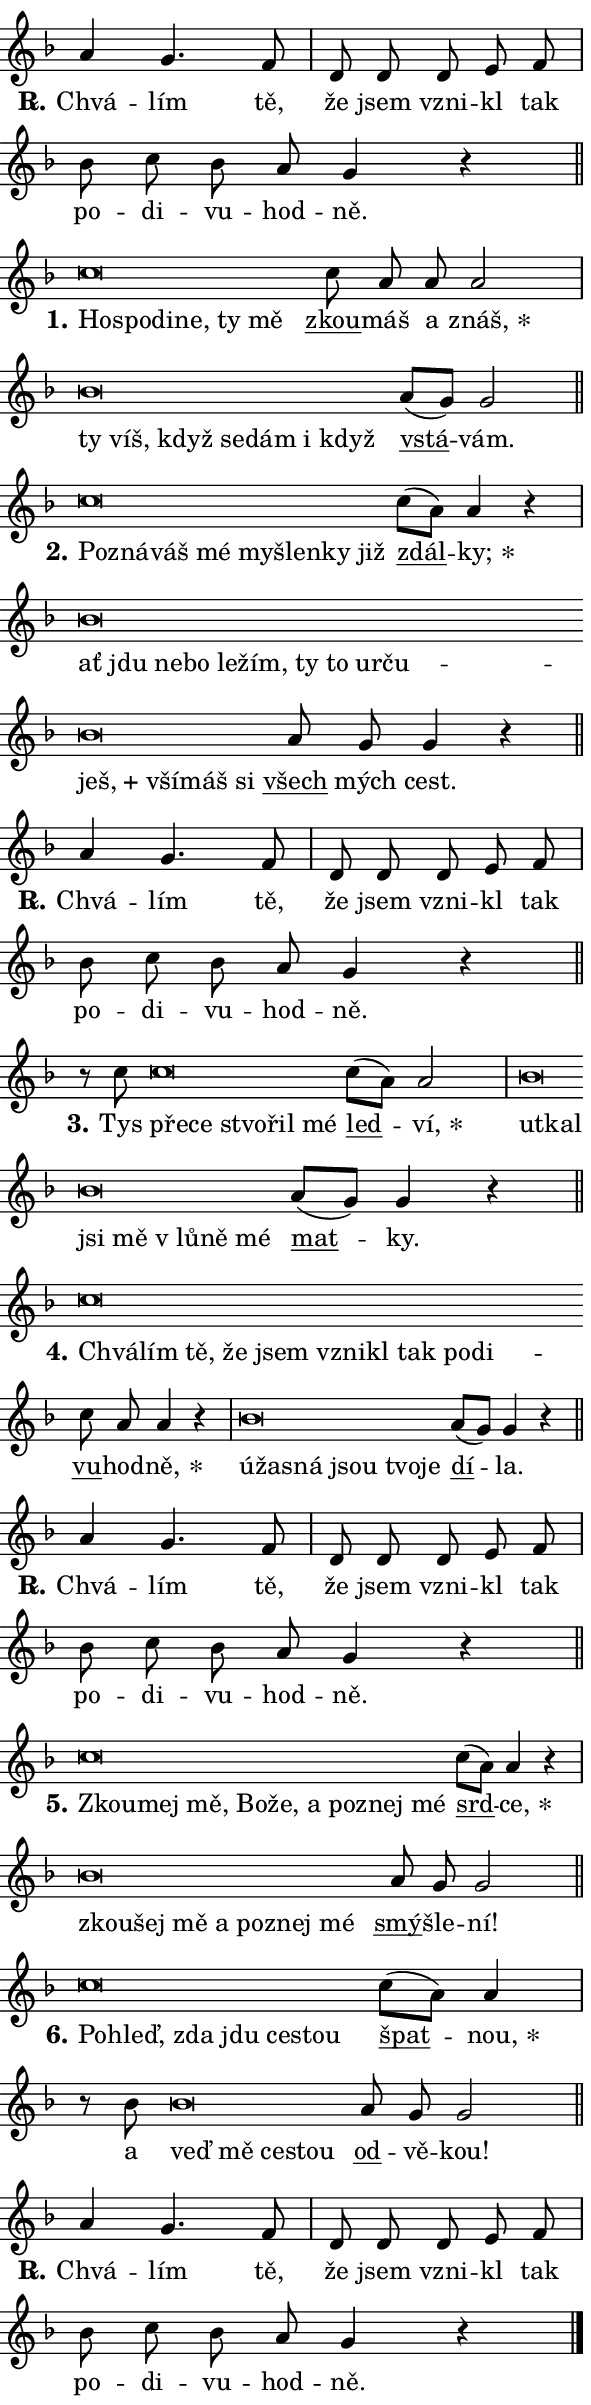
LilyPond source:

\version "2.24.0"
\header { tagline = "" }
\paper {
  indent = 0\cm
  top-margin = 0\cm
  right-margin = 0.13\cm % to fit lyric hyphens
  bottom-margin = 0\cm
  left-margin = 0\cm
  paper-width = 10\cm
  page-breaking = #ly:one-page-breaking
  system-system-spacing.basic-distance = #11
  score-system-spacing.basic-distance = #11
  ragged-last = ##f
}


%% Author: Thomas Morley
%% https://lists.gnu.org/archive/html/lilypond-user/2020-05/msg00002.html
#(define (line-position grob)
"Returns position of @var[grob} in current system:
   @code{'start}, if at first time-step
   @code{'end}, if at last time-step
   @code{'middle} otherwise
"
  (let* ((col (ly:item-get-column grob))
         (ln (ly:grob-object col 'left-neighbor))
         (rn (ly:grob-object col 'right-neighbor))
         (col-to-check-left (if (ly:grob? ln) ln col))
         (col-to-check-right (if (ly:grob? rn) rn col))
         (break-dir-left
           (and
             (ly:grob-property col-to-check-left 'non-musical #f)
             (ly:item-break-dir col-to-check-left)))
         (break-dir-right
           (and
             (ly:grob-property col-to-check-right 'non-musical #f)
             (ly:item-break-dir col-to-check-right))))
        (cond ((eqv? 1 break-dir-left) 'start)
              ((eqv? -1 break-dir-right) 'end)
              (else 'middle))))

#(define (tranparent-at-line-position vctor)
  (lambda (grob)
  "Relying on @code{line-position} select the relevant enry from @var{vctor}.
Used to determine transparency,"
    (case (line-position grob)
      ((end) (not (vector-ref vctor 0)))
      ((middle) (not (vector-ref vctor 1)))
      ((start) (not (vector-ref vctor 2))))))

noteHeadBreakVisibility =
#(define-music-function (break-visibility)(vector?)
"Makes @code{NoteHead}s transparent relying on @var{break-visibility}"
#{
  \override NoteHead.transparent =
    #(tranparent-at-line-position break-visibility)
#})

#(define delete-ledgers-for-transparent-note-heads
  (lambda (grob)
    "Reads whether a @code{NoteHead} is transparent.
If so this @code{NoteHead} is removed from @code{'note-heads} from
@var{grob}, which is supposed to be @code{LedgerLineSpanner}.
As a result ledgers are not printed for this @code{NoteHead}"
    (let* ((nhds-array (ly:grob-object grob 'note-heads))
           (nhds-list
             (if (ly:grob-array? nhds-array)
                 (ly:grob-array->list nhds-array)
                 '()))
           ;; Relies on the transparent-property being done before
           ;; Staff.LedgerLineSpanner.after-line-breaking is executed.
           ;; This is fragile ...
           (to-keep
             (remove
               (lambda (nhd)
                 (ly:grob-property nhd 'transparent #f))
               nhds-list)))
      ;; TODO find a better method to iterate over grob-arrays, similiar
      ;; to filter/remove etc for lists
      ;; For now rebuilt from scratch
      (set! (ly:grob-object grob 'note-heads)  '())
      (for-each
        (lambda (nhd)
          (ly:pointer-group-interface::add-grob grob 'note-heads nhd))
        to-keep))))

squashNotes = {
  \override NoteHead.X-extent = #'(-0.2 . 0.2)
  \override NoteHead.Y-extent = #'(-0.75 . 0)
  \override NoteHead.stencil =
    #(lambda (grob)
       (let ((pos (ly:grob-property grob 'staff-position)))
         (begin
           (if (< pos -7) (display "ERROR: Lower brevis then expected\n") (display ""))
           (if (<= pos -6) ly:text-interface::print ly:note-head::print))))
}
unSquashNotes = {
  \revert NoteHead.X-extent
  \revert NoteHead.Y-extent
  \revert NoteHead.stencil
}

hideNotes = \noteHeadBreakVisibility #begin-of-line-visible
unHideNotes = \noteHeadBreakVisibility #all-visible

% work-around for resetting accidentals
% https://lilypond.org/doc/v2.23/Documentation/notation/displaying-rhythms#unmetered-music
cadenzaMeasure = {
  \cadenzaOff
  \partial 1024 s1024
  \cadenzaOn
}

#(define-markup-command (accent layout props text) (markup?)
  "Underline accented syllable"
  (interpret-markup layout props
    #{\markup \override #'(offset . 4.3) \underline { #text }#}))

responsum = \markup \concat {
  "R" \hspace #-1.05 \path #0.1 #'((moveto 0 0.07) (lineto 0.9 0.8)) \hspace #0.05 "."
}

spaceSize = #0.6828661417322834 % exact space size for TeX Gyre Schola

\layout {
  \context {
    \Staff
    \remove "Time_signature_engraver"
    \override LedgerLineSpanner.after-line-breaking = #delete-ledgers-for-transparent-note-heads
  }
  \context {
    \Lyrics {
      \override LyricSpace.minimum-distance = \spaceSize
      \override LyricText.font-name = #"TeX Gyre Schola"
      \override LyricText.font-size = 1
      \override StanzaNumber.font-name = #"TeX Gyre Schola Bold"
      \override StanzaNumber.font-size = 1
    }
  }
  \context {
    \Score 
    \override NoteHead.text =
      #(lambda (grob) 
        (let ((pos (ly:grob-property grob 'staff-position)))
          #{\markup {
            \combine
              \halign #-0.55 \raise #(if (= pos -6) 0 0.5) \override #'(thickness . 2) \draw-line #'(3.2 . 0)
              \musicglyph "noteheads.sM1"
          }#}))
  }
}

% magnetic-lyrics.ily
%
%   written by
%     Jean Abou Samra <jean@abou-samra.fr>
%     Werner Lemberg <wl@gnu.org>
%
%   adapted by
%     Jiri Hon <jiri.hon@gmail.com>
%
% Version 2022-Apr-15

% https://www.mail-archive.com/lilypond-user@gnu.org/msg149350.html

#(define (Left_hyphen_pointer_engraver context)
   "Collect syllable-hyphen-syllable occurrences in lyrics and store
them in properties.  This engraver only looks to the left.  For
example, if the lyrics input is @code{foo -- bar}, it does the
following.

@itemize @bullet
@item
Set the @code{text} property of the @code{LyricHyphen} grob between
@q{foo} and @q{bar} to @code{foo}.

@item
Set the @code{left-hyphen} property of the @code{LyricText} grob with
text @q{foo} to the @code{LyricHyphen} grob between @q{foo} and
@q{bar}.
@end itemize

Use this auxiliary engraver in combination with the
@code{lyric-@/text::@/apply-@/magnetic-@/offset!} hook."
   (let ((hyphen #f)
         (text #f))
     (make-engraver
      (acknowledgers
       ((lyric-syllable-interface engraver grob source-engraver)
        (set! text grob)))
      (end-acknowledgers
       ((lyric-hyphen-interface engraver grob source-engraver)
        ;(when (not (grob::has-interface grob 'lyric-space-interface))
          (set! hyphen grob)));)
      ((stop-translation-timestep engraver)
       (when (and text hyphen)
         (ly:grob-set-object! text 'left-hyphen hyphen))
       (set! text #f)
       (set! hyphen #f)))))

#(define (lyric-text::apply-magnetic-offset! grob)
   "If the space between two syllables is less than the value in
property @code{LyricText@/.details@/.squash-threshold}, move the right
syllable to the left so that it gets concatenated with the left
syllable.

Use this function as a hook for
@code{LyricText@/.after-@/line-@/breaking} if the
@code{Left_@/hyphen_@/pointer_@/engraver} is active."
   (let ((hyphen (ly:grob-object grob 'left-hyphen #f)))
     (when hyphen
       (let ((left-text (ly:spanner-bound hyphen LEFT)))
         (when (grob::has-interface left-text 'lyric-syllable-interface)
           (let* ((common (ly:grob-common-refpoint grob left-text X))
                  (this-x-ext (ly:grob-extent grob common X))
                  (left-x-ext
                   (begin
                     ;; Trigger magnetism for left-text.
                     (ly:grob-property left-text 'after-line-breaking)
                     (ly:grob-extent left-text common X)))
                  ;; `delta` is the gap width between two syllables.
                  (delta (- (interval-start this-x-ext)
                            (interval-end left-x-ext)))
                  (details (ly:grob-property grob 'details))
                  (threshold (assoc-get 'squash-threshold details 0.2)))
             (when (< delta threshold)
               (let* (;; We have to manipulate the input text so that
                      ;; ligatures crossing syllable boundaries are not
                      ;; disabled.  For languages based on the Latin
                      ;; script this is essentially a beautification.
                      ;; However, for non-Western scripts it can be a
                      ;; necessity.
                      (lt (ly:grob-property left-text 'text))
                      (rt (ly:grob-property grob 'text))
                      (is-space (grob::has-interface hyphen 'lyric-space-interface))
                      (space (if is-space " " ""))
                      (extra-delta (if is-space spaceSize 0))
                      ;; Append new syllable.
                      (ltrt-space (if (and (string? lt) (string? rt))
                                (string-append lt space rt)
                                (make-concat-markup (list lt space rt))))
                      ;; Right-align `ltrt` to the right side.
                      (ltrt-space-markup (grob-interpret-markup
                               grob
                               (make-translate-markup
                                (cons (interval-length this-x-ext) 0)
                                (make-right-align-markup ltrt-space)))))
                 (begin
                   ;; Don't print `left-text`.
                   (ly:grob-set-property! left-text 'stencil #f)
                   ;; Set text and stencil (which holds all collected
                   ;; syllables so far) and shift it to the left.
                   (ly:grob-set-property! grob 'text ltrt-space)
                   (ly:grob-set-property! grob 'stencil ltrt-space-markup)
                   (ly:grob-translate-axis! grob (- (- delta extra-delta)) X))))))))))


#(define (lyric-hyphen::displace-bounds-first grob)
   ;; Make very sure this callback isn't triggered too early.
   (let ((left (ly:spanner-bound grob LEFT))
         (right (ly:spanner-bound grob RIGHT)))
     (ly:grob-property left 'after-line-breaking)
     (ly:grob-property right 'after-line-breaking)
     (ly:lyric-hyphen::print grob)))

squashThreshold = #0.4

\layout {
  \context {
    \Lyrics
    \consists #Left_hyphen_pointer_engraver
    \override LyricText.after-line-breaking =
      #lyric-text::apply-magnetic-offset!
    \override LyricHyphen.stencil = #lyric-hyphen::displace-bounds-first
    \override LyricText.details.squash-threshold = \squashThreshold
    \override LyricHyphen.minimum-distance = 0
    \override LyricHyphen.minimum-length = \squashThreshold
  }
}

squashText = \override LyricText.details.squash-threshold = 9999
unSquashText = \override LyricText.details.squash-threshold = \squashThreshold

leftText = \override LyricText.self-alignment-X = #LEFT
unLeftText = \revert LyricText.self-alignment-X

starOffset = #(lambda (grob) 
                (let ((x_offset (ly:self-alignment-interface::aligned-on-x-parent grob)))
                  (if (= x_offset 0) 0 (+ x_offset 1.2))))

star = #(define-music-function (syllable)(string?)
"Append star separator at the end of a syllable"
#{
  \once \override LyricText.X-offset = #starOffset
  \lyricmode { \markup {
    #syllable
    \override #'((font-name . "TeX Gyre Schola Bold")) \hspace #0.2 \lower #0.65 \larger "*"
  } }
#})

starAccent = #(define-music-function (syllable)(string?)
"Append star separator at the end of a syllable and make accent"
#{
  \once \override LyricText.X-offset = #starOffset
  \lyricmode { \markup {
    \accent #syllable
    \override #'((font-name . "TeX Gyre Schola Bold")) \hspace #0.2 \lower #0.65 \larger "*"
  } }
#})

breath = #(define-music-function (syllable)(string?)
"Append breathing indicator at the end of a syllable"
#{
  \lyricmode { \markup { #syllable "+" } }
#})

optionalBreath = #(define-music-function (syllable)(string?)
"Append optional breathing indicator at the end of a syllable"
#{
  \lyricmode { \markup { #syllable "(+)" } }
#})


\score {
    <<
        \new Voice = "melody" { \cadenzaOn \key f \major \relative { a'4 g4. f8 \cadenzaMeasure \bar "|" d d \bar "" d e f \cadenzaMeasure \bar "|" bes c bes a g4 r \cadenzaMeasure \bar "||" \break } }
        \new Lyrics \lyricsto "melody" { \lyricmode { \set stanza = \responsum
Chvá -- lím tě, že jsem vzni -- kl tak po -- di -- vu -- hod -- ně. } }
    >>
    \layout {}
}

\score {
    <<
        \new Voice = "melody" { \cadenzaOn \key f \major \relative { \squashNotes c''\breve*1/16 \hideNotes \breve*1/16 \bar "" \breve*1/16 \bar "" \breve*1/16 \bar "" \breve*1/16 \breve*1/16 \bar "" \unHideNotes \unSquashNotes \bar "" c8 a a a2 \cadenzaMeasure \bar "|" \squashNotes bes\breve*1/16 \hideNotes \breve*1/16 \bar "" \breve*1/16 \bar "" \breve*1/16 \bar "" \breve*1/16 \bar "" \breve*1/16 \breve*1/16 \bar "" \unHideNotes \unSquashNotes \bar "" a8[( g)] g2 \cadenzaMeasure \bar "||" \break } }
        \new Lyrics \lyricsto "melody" { \lyricmode { \set stanza = "1."
\leftText Ho -- \squashText spo -- di -- ne, ty mě \unLeftText \unSquashText \markup \accent zkou -- máš a \star znáš, \leftText ty \squashText víš, když se -- dám i když \unLeftText \unSquashText \markup \accent vstá -- vám. } }
    >>
    \layout {}
}

\score {
    <<
        \new Voice = "melody" { \cadenzaOn \key f \major \relative { \squashNotes c''\breve*1/16 \hideNotes \breve*1/16 \bar "" \breve*1/16 \bar "" \breve*1/16 \bar "" \breve*1/16 \bar "" \breve*1/16 \bar "" \breve*1/16 \breve*1/16 \bar "" \unHideNotes \unSquashNotes \bar "" c8[( a)] a4 r \cadenzaMeasure \bar "|" \squashNotes bes\breve*1/16 \hideNotes \breve*1/16 \bar "" \breve*1/16 \bar "" \breve*1/16 \bar "" \breve*1/16 \bar "" \breve*1/16 \bar "" \breve*1/16 \bar "" \breve*1/16 \bar "" \breve*1/16 \bar "" \breve*1/16 \bar "" \breve*1/16 \bar "" \breve*1/16 \bar "" \breve*1/16 \breve*1/16 \bar "" \unHideNotes \unSquashNotes \bar "" a8 g g4 r \cadenzaMeasure \bar "||" \break } }
        \new Lyrics \lyricsto "melody" { \lyricmode { \set stanza = "2."
\leftText Po -- \squashText zná -- váš mé my -- šlen -- ky již \unLeftText \unSquashText \markup \accent zdál -- \star ky; \leftText ať \squashText jdu ne -- bo le -- žím, ty to ur -- ču -- \breath "ješ," vší -- máš si \unLeftText \unSquashText \markup \accent všech mých cest. } }
    >>
    \layout {}
}

\score {
    <<
        \new Voice = "melody" { \cadenzaOn \key f \major \relative { a'4 g4. f8 \cadenzaMeasure \bar "|" d d \bar "" d e f \cadenzaMeasure \bar "|" bes c bes a g4 r \cadenzaMeasure \bar "||" \break } }
        \new Lyrics \lyricsto "melody" { \lyricmode { \set stanza = \responsum
Chvá -- lím tě, že jsem vzni -- kl tak po -- di -- vu -- hod -- ně. } }
    >>
    \layout {}
}

\score {
    <<
        \new Voice = "melody" { \cadenzaOn \key f \major \relative { r8 c''8 \squashNotes c\breve*1/16 \hideNotes \breve*1/16 \bar "" \breve*1/16 \bar "" \breve*1/16 \breve*1/16 \bar "" \unHideNotes \unSquashNotes \bar "" c8[( a)] a2 \cadenzaMeasure \bar "|" \squashNotes bes\breve*1/16 \hideNotes \breve*1/16 \bar "" \breve*1/16 \bar "" \breve*1/16 \bar "" \breve*1/16 \bar "" \breve*1/16 \breve*1/16 \bar "" \unHideNotes \unSquashNotes \bar "" a8[( g)] g4 r \cadenzaMeasure \bar "||" \break } }
        \new Lyrics \lyricsto "melody" { \lyricmode { \set stanza = "3."
Tys \leftText pře -- \squashText ce stvo -- řil mé \unLeftText \unSquashText \markup \accent led -- \star ví, \leftText ut -- \squashText kal jsi mě "v lů" -- ně mé \unLeftText \unSquashText \markup \accent mat -- ky. } }
    >>
    \layout {}
}

\score {
    <<
        \new Voice = "melody" { \cadenzaOn \key f \major \relative { \squashNotes c''\breve*1/16 \hideNotes \breve*1/16 \bar "" \breve*1/16 \bar "" \breve*1/16 \bar "" \breve*1/16 \bar "" \breve*1/16 \bar "" \breve*1/16 \bar "" \breve*1/16 \bar "" \breve*1/16 \breve*1/16 \bar "" \unHideNotes \unSquashNotes \bar "" c8 a a4 r \cadenzaMeasure \bar "|" \squashNotes bes\breve*1/16 \hideNotes \breve*1/16 \bar "" \breve*1/16 \bar "" \breve*1/16 \bar "" \breve*1/16 \breve*1/16 \bar "" \unHideNotes \unSquashNotes \bar "" a8[( g)] g4 r \cadenzaMeasure \bar "||" \break } }
        \new Lyrics \lyricsto "melody" { \lyricmode { \set stanza = "4."
\leftText Chvá -- \squashText lím tě, že jsem vzni -- kl tak po -- di -- \unLeftText \unSquashText \markup \accent vu -- hod -- \star ně, \leftText ú -- \squashText ža -- sná jsou tvo -- je \unLeftText \unSquashText \markup \accent dí -- la. } }
    >>
    \layout {}
}

\score {
    <<
        \new Voice = "melody" { \cadenzaOn \key f \major \relative { a'4 g4. f8 \cadenzaMeasure \bar "|" d d \bar "" d e f \cadenzaMeasure \bar "|" bes c bes a g4 r \cadenzaMeasure \bar "||" \break } }
        \new Lyrics \lyricsto "melody" { \lyricmode { \set stanza = \responsum
Chvá -- lím tě, že jsem vzni -- kl tak po -- di -- vu -- hod -- ně. } }
    >>
    \layout {}
}

\score {
    <<
        \new Voice = "melody" { \cadenzaOn \key f \major \relative { \squashNotes c''\breve*1/16 \hideNotes \breve*1/16 \bar "" \breve*1/16 \bar "" \breve*1/16 \bar "" \breve*1/16 \bar "" \breve*1/16 \bar "" \breve*1/16 \bar "" \breve*1/16 \breve*1/16 \bar "" \unHideNotes \unSquashNotes \bar "" c8[( a)] a4 r \cadenzaMeasure \bar "|" \squashNotes bes\breve*1/16 \hideNotes \breve*1/16 \bar "" \breve*1/16 \bar "" \breve*1/16 \bar "" \breve*1/16 \bar "" \breve*1/16 \breve*1/16 \bar "" \unHideNotes \unSquashNotes \bar "" a8 g g2 \cadenzaMeasure \bar "||" \break } }
        \new Lyrics \lyricsto "melody" { \lyricmode { \set stanza = "5."
\leftText Zkou -- \squashText mej mě, Bo -- že, a po -- znej mé \unLeftText \unSquashText \markup \accent srd -- \star ce, \leftText zkou -- \squashText šej mě a po -- znej mé \unLeftText \unSquashText \markup \accent smý -- šle -- ní! } }
    >>
    \layout {}
}

\score {
    <<
        \new Voice = "melody" { \cadenzaOn \key f \major \relative { \squashNotes c''\breve*1/16 \hideNotes \breve*1/16 \bar "" \breve*1/16 \bar "" \breve*1/16 \bar "" \breve*1/16 \breve*1/16 \bar "" \unHideNotes \unSquashNotes \bar "" c8[( a)] a4 \cadenzaMeasure \bar "|" r8 bes8 \squashNotes bes\breve*1/16 \hideNotes \breve*1/16 \bar "" \breve*1/16 \breve*1/16 \bar "" \unHideNotes \unSquashNotes \bar "" a8 g g2 \cadenzaMeasure \bar "||" \break } }
        \new Lyrics \lyricsto "melody" { \lyricmode { \set stanza = "6."
\leftText Po -- \squashText hleď, zda jdu ce -- stou \unLeftText \unSquashText \markup \accent špat -- \star nou, a \leftText veď \squashText mě ce -- stou \unLeftText \unSquashText \markup \accent od -- vě -- kou! } }
    >>
    \layout {}
}

\score {
    <<
        \new Voice = "melody" { \cadenzaOn \key f \major \relative { a'4 g4. f8 \cadenzaMeasure \bar "|" d d \bar "" d e f \cadenzaMeasure \bar "|" bes c bes a g4 r \cadenzaMeasure \bar "||" \break } \bar "|." }
        \new Lyrics \lyricsto "melody" { \lyricmode { \set stanza = \responsum
Chvá -- lím tě, že jsem vzni -- kl tak po -- di -- vu -- hod -- ně. } }
    >>
    \layout {}
}
